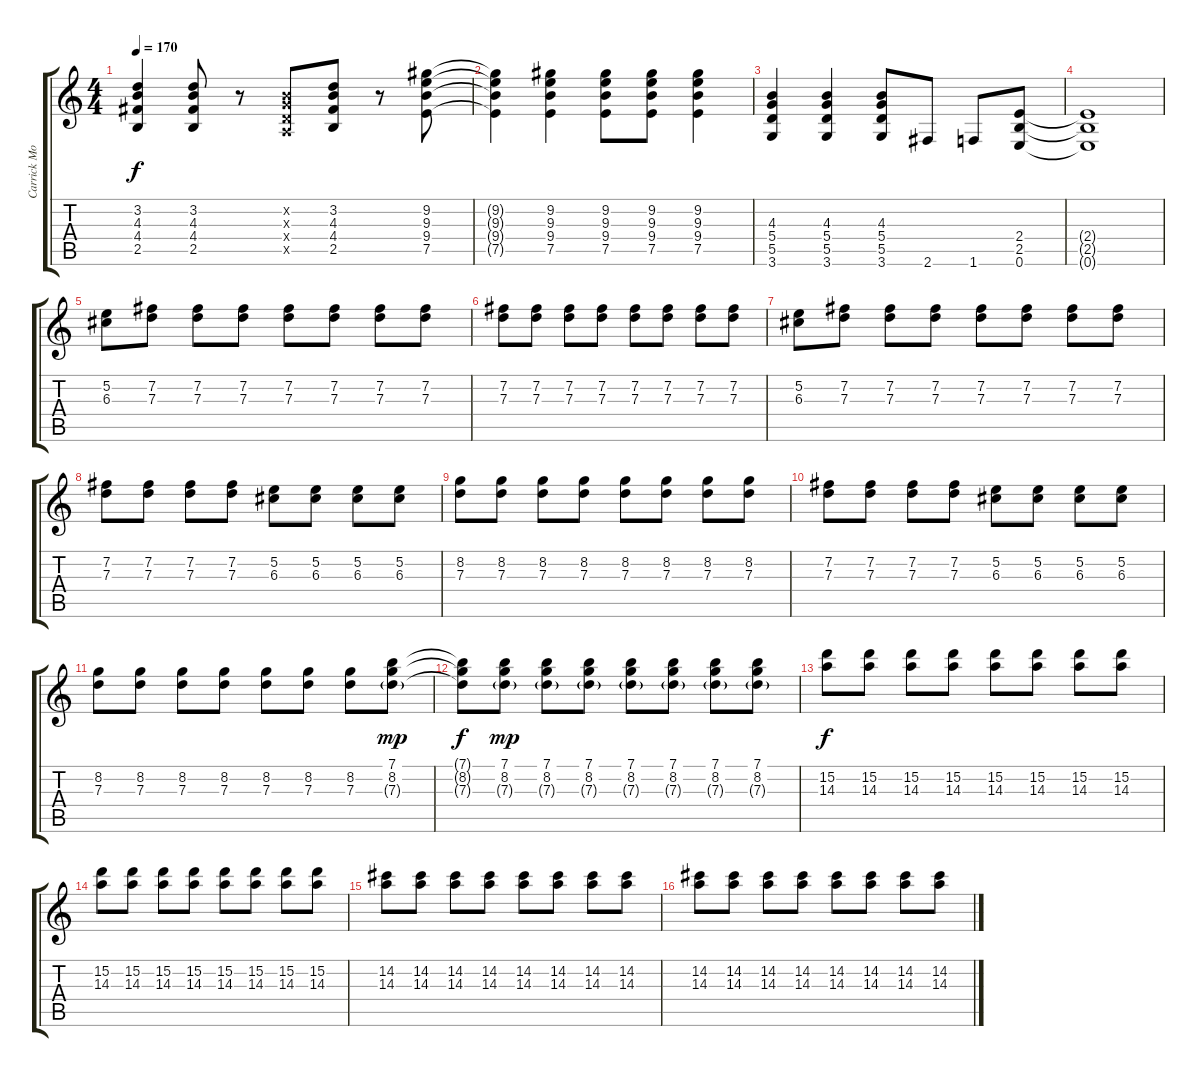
\track ("Carrick Moore Gerety" "Carrick Mo") {instrument overdrivenguitar}
\staff {score tabs}
\tuning (E4 B3 G3 D3 A2 E2) {hide}
\ts (4 4)
\tempo 170
\clef g2
\ks c
(3.2 4.3 4.4 2.5).4{dy f} (3.2 4.3 4.4 2.5).8 r.8 (0.2{x} 0.3{x} 0.4{x} 0.5{x}).8 (3.2 4.3 4.4 2.5).8 r.8 (9.2 9.3 9.4 7.5).8 |
(9.2{t} 9.3{t} 9.4{t} 7.5{t}).4 (9.2 9.3 9.4 7.5).4 (9.2 9.3 9.4 7.5).8 (9.2 9.3 9.4 7.5).8 (9.2 9.3 9.4 7.5).4 |
(4.3 5.4 5.5 3.6).4 (4.3 5.4 5.5 3.6).4 (4.3 5.4 5.5 3.6).8 2.6.8 1.6.8 (2.4 2.5 0.6).8 |
(2.4{t} 2.5{t} 0.6{t}).1 |
(5.2 6.3).8 (7.2 7.3).8 (7.2 7.3).8 (7.2 7.3).8 (7.2 7.3).8 (7.2 7.3).8 (7.2 7.3).8 (7.2 7.3).8 |
(7.2 7.3).8 (7.2 7.3).8 (7.2 7.3).8 (7.2 7.3).8 (7.2 7.3).8 (7.2 7.3).8 (7.2 7.3).8 (7.2 7.3).8 |
(5.2 6.3).8 (7.2 7.3).8 (7.2 7.3).8 (7.2 7.3).8 (7.2 7.3).8 (7.2 7.3).8 (7.2 7.3).8 (7.2 7.3).8 |
(7.2 7.3).8 (7.2 7.3).8 (7.2 7.3).8 (7.2 7.3).8 (5.2 6.3).8 (5.2 6.3).8 (5.2 6.3).8 (5.2 6.3).8 |
(8.2 7.3).8 (8.2 7.3).8 (8.2 7.3).8 (8.2 7.3).8 (8.2 7.3).8 (8.2 7.3).8 (8.2 7.3).8 (8.2 7.3).8 |
(7.2 7.3).8 (7.2 7.3).8 (7.2 7.3).8 (7.2 7.3).8 (5.2 6.3).8 (5.2 6.3).8 (5.2 6.3).8 (5.2 6.3).8 |
(8.2 7.3).8 (8.2 7.3).8 (8.2 7.3).8 (8.2 7.3).8 (8.2 7.3).8 (8.2 7.3).8 (8.2 7.3).8 (7.1 8.2 7.3{g}).8{dy mp} |
(7.1{t} 8.2{t} 7.3{t}).8{dy f} (7.1 8.2 7.3{g}).8{dy mp} (7.1 8.2 7.3{g}).8 (7.1 8.2 7.3{g}).8 (7.1 8.2 7.3{g}).8 (7.1 8.2 7.3{g}).8 (7.1 8.2 7.3{g}).8 (7.1 8.2 7.3{g}).8 |
(15.2 14.3).8{dy f} (15.2 14.3).8 (15.2 14.3).8 (15.2 14.3).8 (15.2 14.3).8 (15.2 14.3).8 (15.2 14.3).8 (15.2 14.3).8 |
(15.2 14.3).8 (15.2 14.3).8 (15.2 14.3).8 (15.2 14.3).8 (15.2 14.3).8 (15.2 14.3).8 (15.2 14.3).8 (15.2 14.3).8 |
(14.2 14.3).8 (14.2 14.3).8 (14.2 14.3).8 (14.2 14.3).8 (14.2 14.3).8 (14.2 14.3).8 (14.2 14.3).8 (14.2 14.3).8 |
(14.2 14.3).8 (14.2 14.3).8 (14.2 14.3).8 (14.2 14.3).8 (14.2 14.3).8 (14.2 14.3).8 (14.2 14.3).8 (14.2 14.3).8
